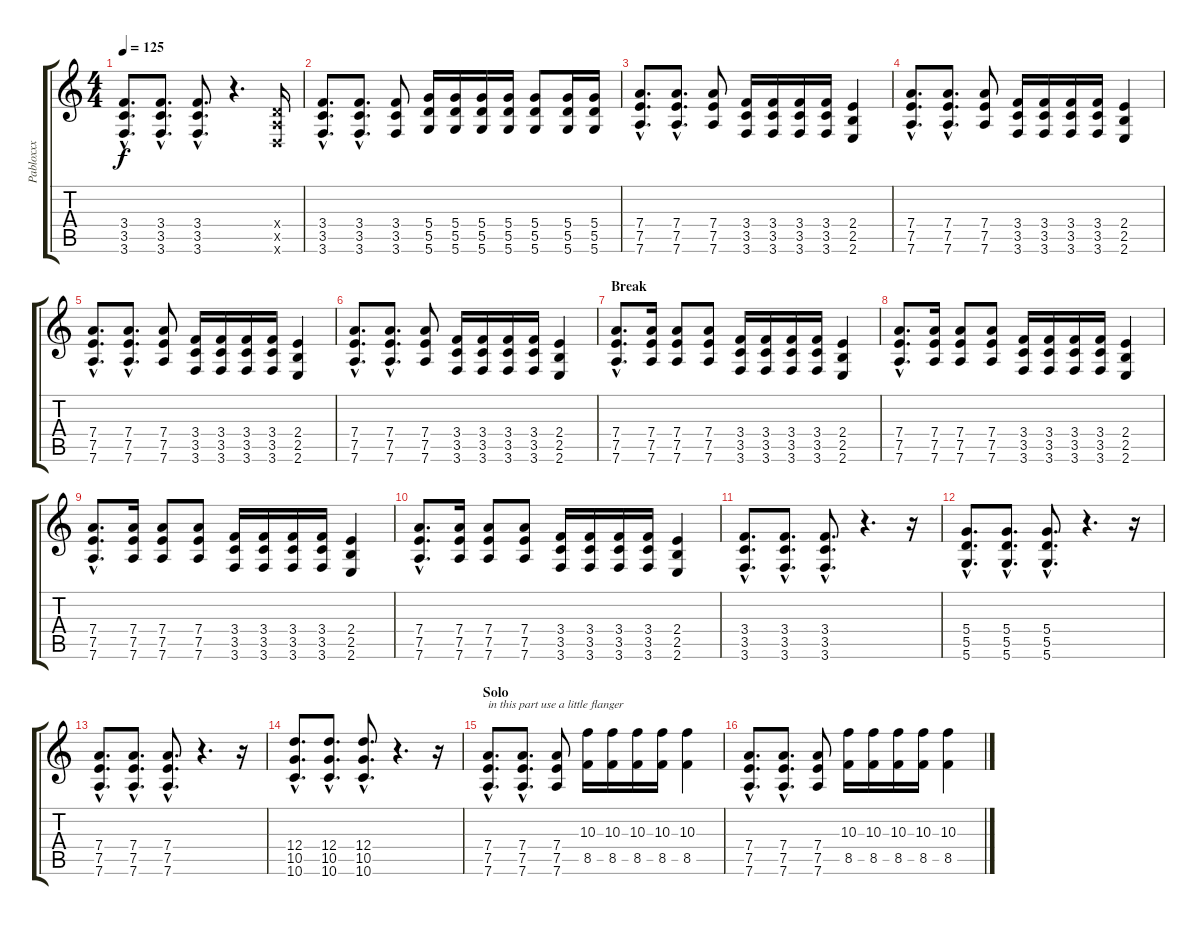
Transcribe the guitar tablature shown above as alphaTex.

\track ("Pabloxxx" "Pabloxxx") {instrument distortionguitar}
\staff {score tabs}
\tuning (E4 B3 G3 D3 A2 D2) {hide}
\ts (4 4)
\tempo 125
\clef g2
\ks c
(3.4{hac} 3.5{hac} 3.6{hac}).8{d dy f} (3.4{hac} 3.5{hac} 3.6{hac}).8{d} (3.4{hac} 3.5{hac} 3.6{hac}).8{d} r.4{d} (0.4{x} 0.5{x} 0.6{x}).16 |
(3.4{hac} 3.5{hac} 3.6{hac}).8{d} (3.4{hac} 3.5{hac} 3.6{hac}).8{d} (3.4 3.5 3.6).8 (5.4 5.5 5.6).16 (5.4 5.5 5.6).16 (5.4 5.5 5.6).16 (5.4 5.5 5.6).16 (5.4 5.5 5.6).8 (5.4 5.5 5.6).16 (5.4 5.5 5.6).16 |
(7.4{hac} 7.5{hac} 7.6{hac}).8{d} (7.4{hac} 7.5{hac} 7.6{hac}).8{d} (7.4 7.5 7.6).8 (3.4 3.5 3.6).16 (3.4 3.5 3.6).16 (3.4 3.5 3.6).16 (3.4 3.5 3.6).16 (2.4 2.5 2.6).4 |
(7.4{hac} 7.5{hac} 7.6{hac}).8{d} (7.4{hac} 7.5{hac} 7.6{hac}).8{d} (7.4 7.5 7.6).8 (3.4 3.5 3.6).16 (3.4 3.5 3.6).16 (3.4 3.5 3.6).16 (3.4 3.5 3.6).16 (2.4 2.5 2.6).4 |
(7.4{hac} 7.5{hac} 7.6{hac}).8{d} (7.4{hac} 7.5{hac} 7.6{hac}).8{d} (7.4 7.5 7.6).8 (3.4 3.5 3.6).16 (3.4 3.5 3.6).16 (3.4 3.5 3.6).16 (3.4 3.5 3.6).16 (2.4 2.5 2.6).4 |
(7.4{hac} 7.5{hac} 7.6{hac}).8{d} (7.4{hac} 7.5{hac} 7.6{hac}).8{d} (7.4 7.5 7.6).8 (3.4 3.5 3.6).16 (3.4 3.5 3.6).16 (3.4 3.5 3.6).16 (3.4 3.5 3.6).16 (2.4 2.5 2.6).4 |
\section ("" "Break")
(7.4{hac} 7.5{hac} 7.6{hac}).8{d} (7.4 7.5 7.6).16 (7.4 7.5 7.6).8 (7.4 7.5 7.6).8 (3.4 3.5 3.6).16 (3.4 3.5 3.6).16 (3.4 3.5 3.6).16 (3.4 3.5 3.6).16 (2.4 2.5 2.6).4 |
(7.4{hac} 7.5{hac} 7.6{hac}).8{d} (7.4 7.5 7.6).16 (7.4 7.5 7.6).8 (7.4 7.5 7.6).8 (3.4 3.5 3.6).16 (3.4 3.5 3.6).16 (3.4 3.5 3.6).16 (3.4 3.5 3.6).16 (2.4 2.5 2.6).4 |
(7.4{hac} 7.5{hac} 7.6{hac}).8{d} (7.4 7.5 7.6).16 (7.4 7.5 7.6).8 (7.4 7.5 7.6).8 (3.4 3.5 3.6).16 (3.4 3.5 3.6).16 (3.4 3.5 3.6).16 (3.4 3.5 3.6).16 (2.4 2.5 2.6).4 |
(7.4{hac} 7.5{hac} 7.6{hac}).8{d} (7.4 7.5 7.6).16 (7.4 7.5 7.6).8 (7.4 7.5 7.6).8 (3.4 3.5 3.6).16 (3.4 3.5 3.6).16 (3.4 3.5 3.6).16 (3.4 3.5 3.6).16 (2.4 2.5 2.6).4 |
(3.4{hac} 3.5{hac} 3.6{hac}).8{d} (3.4{hac} 3.5{hac} 3.6{hac}).8{d} (3.4{hac} 3.5{hac} 3.6{hac}).8{d} r.4{d} r.16 |
(5.4{hac} 5.5{hac} 5.6{hac}).8{d} (5.4{hac} 5.5{hac} 5.6{hac}).8{d} (5.4{hac} 5.5{hac} 5.6{hac}).8{d} r.4{d} r.16 |
(7.4{hac} 7.5{hac} 7.6{hac}).8{d} (7.4{hac} 7.5{hac} 7.6{hac}).8{d} (7.4{hac} 7.5{hac} 7.6{hac}).8{d} r.4{d} r.16 |
(12.4{hac} 10.5{hac} 10.6{hac}).8{d} (12.4{hac} 10.5{hac} 10.6{hac}).8{d} (12.4{hac} 10.5{hac} 10.6{hac}).8{d} r.4{d} r.16 |
\section ("" "Solo ")
(7.4{hac} 7.5{hac} 7.6{hac}).8{d txt "in this part use a little flanger"} (7.4{hac} 7.5{hac} 7.6{hac}).8{d} (7.4 7.5 7.6).8 (10.3 8.5).16 (10.3 8.5).16 (10.3 8.5).16 (10.3 8.5).16 (10.3 8.5).4 |
(7.4{hac} 7.5{hac} 7.6{hac}).8{d} (7.4{hac} 7.5{hac} 7.6{hac}).8{d} (7.4 7.5 7.6).8 (10.3 8.5).16 (10.3 8.5).16 (10.3 8.5).16 (10.3 8.5).16 (10.3 8.5).4
